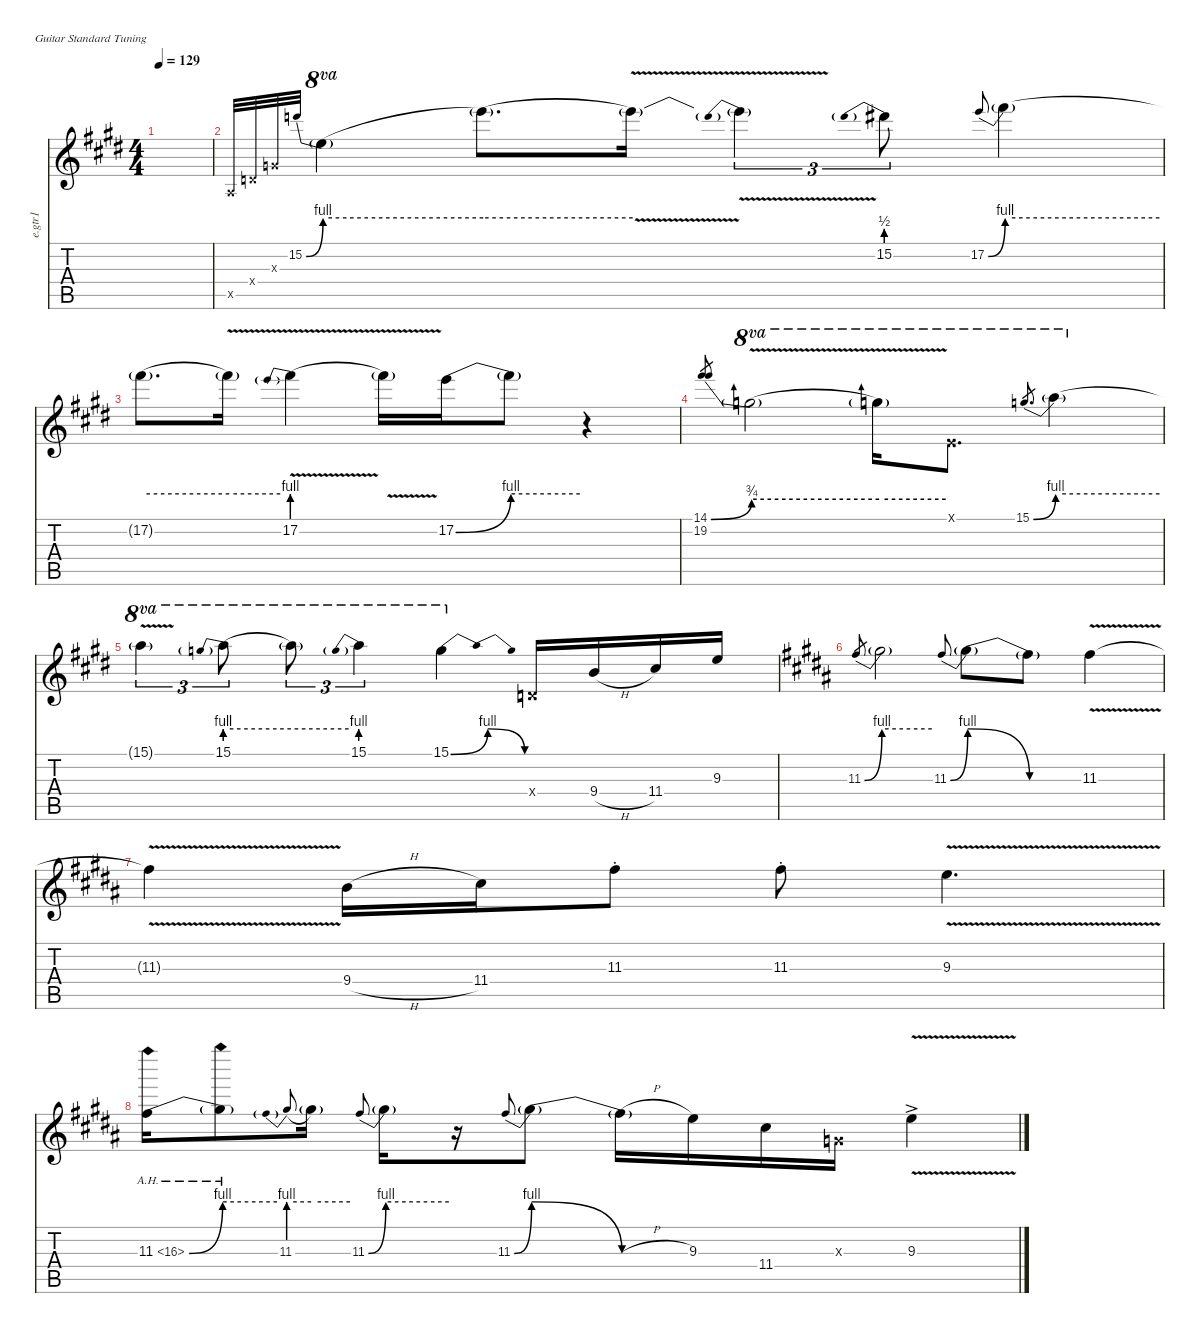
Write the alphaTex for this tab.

\defaultSystemsLayout 4
\hideDynamics
\bracketExtendMode nobrackets
\track ("E.Guitar I" "e.gtr1") {instrument distortionguitar}
\staff {score tabs}
\tuning (E4 B3 G3 D3 A2 E2)
\ts (4 4)
\tempo 129
\clef g2
\scale
0.0543032
\ks e
|
\scale
0.219745 0.5{x acc forcenatural}.32{gr onbeat beam Up} 0.4{x acc forcenatural}.32{gr onbeat beam Up} 0.3{x acc forcenatural}.32{gr onbeat beam Up} 15.2{be (bend 0 0 59.4 4) acc forcenatural}.32{gr onbeat beam Up} 15.2{be (hold 0 4 60 4) t}.4{ot 8va beam Down} 15.2{be (hold 0 4 60 4) t}.8{d beam Down} 15.2{v t}.16{beam Down} 15.2{be (prebend 0 4 60 4) v t}.4{tu (3 2) beam Down} 15.2{be (prebend 0 2 60 2)}.8{tu (3 2) beam Down} 17.2{be (bend 0 0 60 4) acc forcenatural}.8{gr onbeat beam Up} 17.2{be (hold 0 4 60 4) t}.4{beam Down} |
\scale
0.179579 17.2{be (hold 0 4 60 4) t}.8{d beam Down} 17.2{be (hold 0 4 60 4) v t}.16{beam Down} 17.2{be (prebend 0 4 60 4) v}.4{beam Down} 17.2{v t}.16{beam Down} 17.2{be (bend 0 0 60 4) acc forcenatural}.16{beam Down} 17.2{be (hold 0 4 60 4) t}.8{beam Down} r.4{beam Down} |
\scale
0.125824 (14.1{be (bend 0 0 59.4 3) acc #} 19.2{acc #}).8{gr beam Up} 14.1{be (hold 0 3 60 3) v t}.2{ot 8va beam Down} 14.1{be (hold 0 3 60 3) t}.16{ot 8va beam Down} 0.1{x acc forcenatural}.8{d ot 8va beam Down} 15.1{be (bend 0 0 58.8 4) acc forcenatural}.8{d ot 8va gr beam Up} 15.1{be (hold 0 4 60 4) t}.4{ot 8va beam Down} |
\scale
0.191732 15.1{v t}.4{tu (3 2) ot 8va beam Down} 15.1{be (prebend 0 4 60 4)}.8{tu (3 2) ot 8va beam Down} 15.1{be (hold 0 4 60 4) t}.8{tu (3 2) ot 8va beam Down} 15.1{be (prebend 0 4 60 4)}.4{tu (3 2) ot 8va beam Down} 15.1{be (bendrelease 0 0 43.199999999999996 4 45 4 59.4 0) acc forcenatural}.4{ot 8va beam Down} 0.4{x acc forcenatural}.16{beam Up} 9.4{h acc forcenatural}.16{beam Up} 11.4{acc #}.16{beam Up} 9.3{acc forcenatural}.16{beam Up} |
\scale
0.207742
\ks b
11.3{be (bend 0 0 60 4) acc #}.8{gr beam Up} 11.3{be (hold 0 4 60 4) t}.2{beam Down} 11.3{be (bend 0 0 60 4) acc #}.8{gr onbeat beam Up} 11.3{be (release 20.4 4 59.4 0) t}.8{beam Down} 11.3{be (hold 0 0 60 0) t acc #}.8{beam Down} 11.3{v acc #}.4{beam Down} |
\scale
0.160805 11.3{v t acc #}.4{beam Down} 9.4{h acc forcenatural}.16{beam Down} 11.4{acc #}.16{beam Down} 11.3{st acc #}.8{beam Down} 11.3{st acc #}.8{beam Down} 9.3{v acc forcenatural}.4{d beam Down} |
\scale
0.367538 11.3{be (bend 0 0 55.199999999999996 4) ah 5 acc #}.16{beam Down} 11.3{be (hold 0 4 60 4) ah 5 t}.8{beam Down} 11.3{be (prebend 0 4 60 4)}.8{gr onbeat beam Up} 11.3{be (hold 0 4 60 4) t}.16{beam Down} 11.3{be (bend 0 0 15 4) acc #}.8{gr onbeat beam Up} 11.3{be (hold 0 4 60 4) t}.16{beam Down} r.16{beam Down} 11.3{be (bend 0 0 15 4) acc #}.8{gr onbeat beam Up} 11.3{be (release 0 4 15 0) t}.8{beam Down} 11.3{be (hold 0 0 60 0) h t acc #}.16{beam Down} 9.3{acc forcenatural}.16{beam Down} 11.4{acc #}.16{beam Down} 0.3{x acc forcenatural}.16{beam Down} 9.3{v ac acc forcenatural}.4{beam Down}
